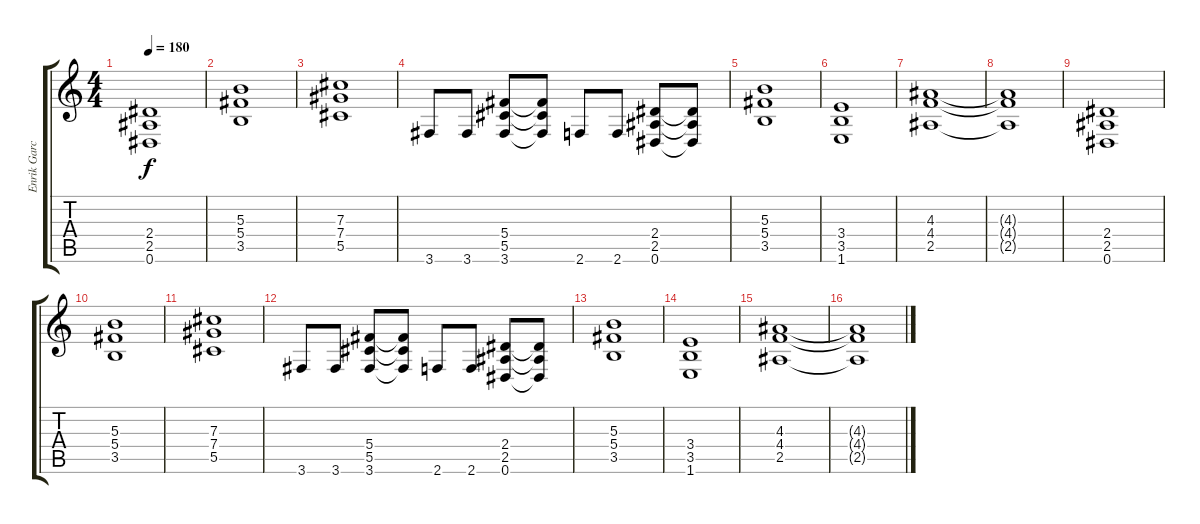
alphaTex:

\track ("Enrik Garcia - Rithym guitar right" "Enrik Garc") {instrument distortionguitar}
\staff {score tabs}
\tuning (Eb4 Bb3 Gb3 Db3 Ab2 Eb2) {hide}
\ts (4 4)
\tempo 180
\clef g2
\ks c
(2.4 2.5 0.6).1{dy f} |
(5.3 5.4 3.5).1 |
(7.3 7.4 5.5).1 |
3.6.8 3.6.8 (5.4 5.5 3.6).8 (5.4{t} 5.5{t} 3.6{t}).8 2.6.8 2.6.8 (2.4 2.5 0.6).8 (2.4{t} 2.5{t} 0.6{t}).8 |
(5.3 5.4 3.5).1 |
(3.4 3.5 1.6).1 |
(4.3 4.4 2.5).1 |
(4.3{t} 4.4{t} 2.5{t}).1 |
(2.4 2.5 0.6).1 |
(5.3 5.4 3.5).1 |
(7.3 7.4 5.5).1 |
3.6.8 3.6.8 (5.4 5.5 3.6).8 (5.4{t} 5.5{t} 3.6{t}).8 2.6.8 2.6.8 (2.4 2.5 0.6).8 (2.4{t} 2.5{t} 0.6{t}).8 |
(5.3 5.4 3.5).1 |
(3.4 3.5 1.6).1 |
(4.3 4.4 2.5).1 |
(4.3{t} 4.4{t} 2.5{t}).1
